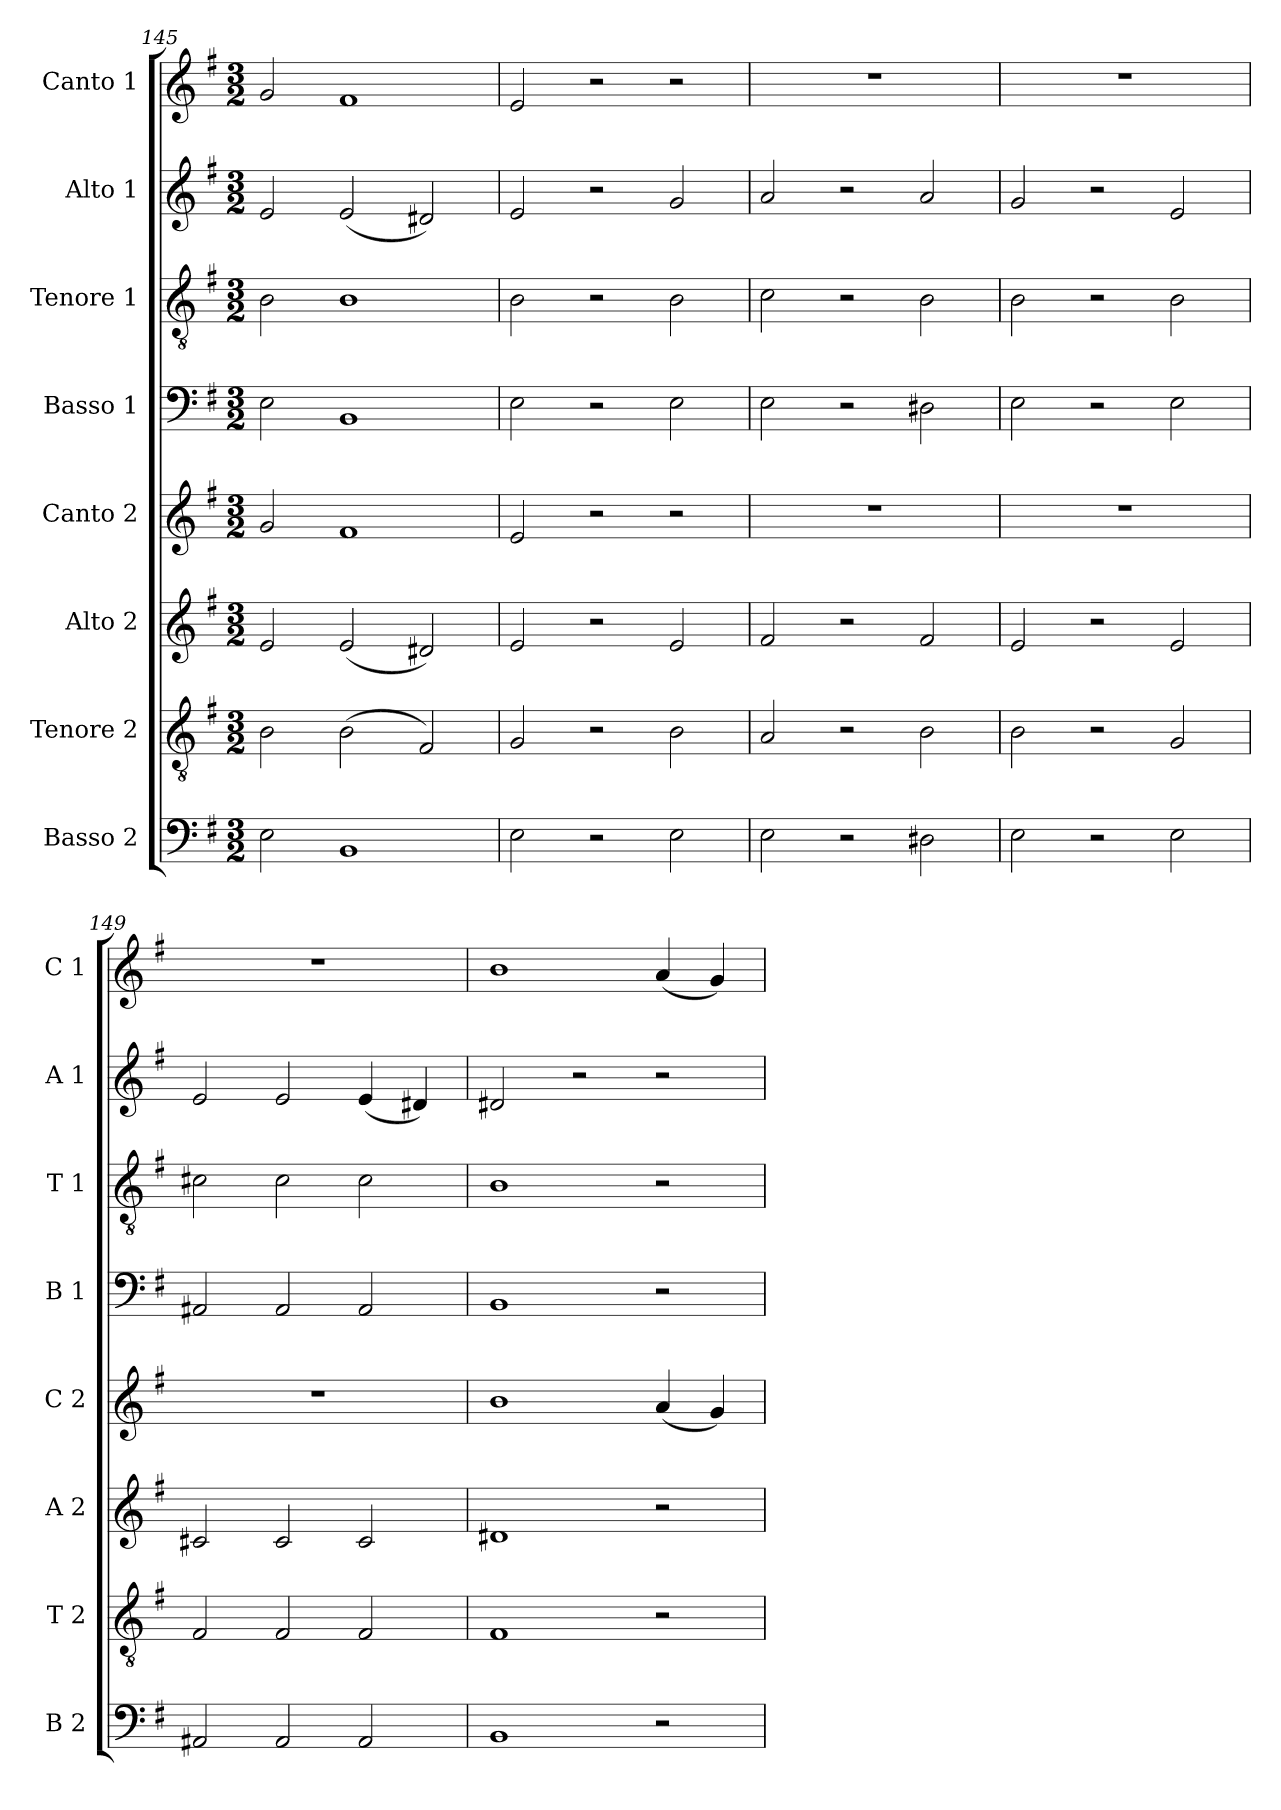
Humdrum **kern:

**kern	**kern	**kern	**kern	**kern	**kern	**kern	**kern
*part8	*part7	*part6	*part5	*part4	*part3	*part2	*part1
*staff8	*staff7	*staff6	*staff5	*staff4	*staff3	*staff2	*staff1
*I"Basso 2	*I"Tenore 2	*I"Alto 2	*I"Canto 2	*I"Basso 1	*I"Tenore 1	*I"Alto 1	*I"Canto 1
*I'B 2	*I'T 2	*I'A 2	*I'C 2	*I'B 1	*I'T 1	*I'A 1	*I'C 1
*clefF4	*clefGv2	*clefG2	*clefG2	*clefF4	*clefGv2	*clefG2	*clefG2
*k[f#]	*k[f#]	*k[f#]	*k[f#]	*k[f#]	*k[f#]	*k[f#]	*k[f#]
*G:	*G:	*G:	*G:	*G:	*G:	*G:	*G:
*M3/2	*M3/2	*M3/2	*M3/2	*M3/2	*M3/2	*M3/2	*M3/2
=145	=145	=145	=145	=145	=145	=145	=145
2E\	2B\	2e/	2g/	2E\	2B\	2e/	2g/
1BB	(>2B\	(2e/	1f#	1BB	1B	(2e/	1f#
.	2F#/)	2d#X/)	.	.	.	2d#X/)	.
=146	=146	=146	=146	=146	=146	=146	=146
2E\	2G/	2e/	2e/	2E\	2B\	2e/	2e/
2r	2r	2r	2r	2r	2r	2r	2r
2E\	2B\	2e/	2r	2E\	2B\	2g/	2r
!!LO:PB:g=z
=147	=147	=147	=147	=147	=147	=147	=147
2E\	2A/	2f#/	1.r	2E\	2c\	2a/	1.r
2r	2r	2r	.	2r	2r	2r	.
2D#X\	2B\	2f#/	.	2D#X\	2B\	2a/	.
=148	=148	=148	=148	=148	=148	=148	=148
2E\	2B\	2e/	1.r	2E\	2B\	2g/	1.r
2r	2r	2r	.	2r	2r	2r	.
2E\	2G/	2e/	.	2E\	2B\	2e/	.
=149	=149	=149	=149	=149	=149	=149	=149
2AA#X/	2F#/	2c#X/	1.r	2AA#X/	2c#X\	2e/	1.r
2AA#/	2F#/	2c#/	.	2AA#/	2c#\	2e/	.
2AA#/	2F#/	2c#/	.	2AA#/	2c#\	(4e/	.
.	.	.	.	.	.	4d#X/)	.
=150	=150	=150	=150	=150	=150	=150	=150
1BB	1F#	1d#X	1b	1BB	1B	2d#X/	1b
.	.	.	.	.	.	2r	.
2r	2r	2r	(4a/	2r	2r	2r	(4a/
.	.	.	4g/)	.	.	.	4g/)
=	=	=	=	=	=	=	=
*-	*-	*-	*-	*-	*-	*-	*-
